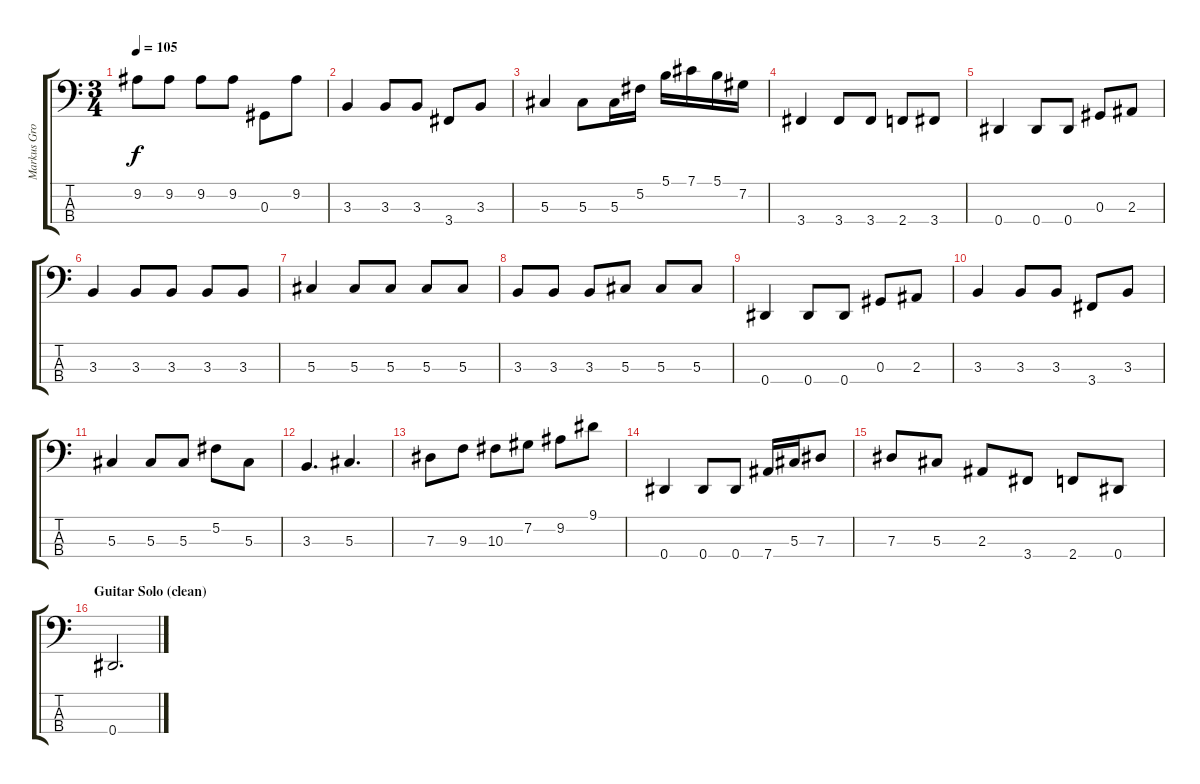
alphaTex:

\track ("Markus Grosskopf" "Markus Gro") {instrument electricbassfinger}
\staff {score tabs}
\tuning (Gb2 Db2 Ab1 Eb1) {hide}
\ts (3 4)
\tempo 105
\clef f4
\ks c
9.2.8{dy f} 9.2.8 9.2.8 9.2.8 0.3.8 9.2.8 |
3.3.4 3.3.8 3.3.8 3.4.8 3.3.8 |
5.3.4 5.3.8 5.3.16 5.2.16 5.1.16 7.1.16 5.1.16 7.2.16 |
3.4.4 3.4.8 3.4.8 2.4.8 3.4.8 |
0.4.4 0.4.8 0.4.8 0.3.8 2.3.8 |
3.3.4 3.3.8 3.3.8 3.3.8 3.3.8 |
5.3.4 5.3.8 5.3.8 5.3.8 5.3.8 |
3.3.8 3.3.8 3.3.8 5.3.8 5.3.8 5.3.8 |
0.4.4 0.4.8 0.4.8 0.3.8 2.3.8 |
3.3.4 3.3.8 3.3.8 3.4.8 3.3.8 |
5.3.4 5.3.8 5.3.8 5.2.8 5.3.8 |
3.3.4{d} 5.3.4{d} |
7.3.8 9.3.8 10.3.8 7.2.8 9.2.8 9.1.8 |
0.4.4 0.4.8 0.4.8 7.4.16 5.3.16 7.3.8 |
7.3.8 5.3.8 2.3.8 3.4.8 2.4.8 0.4.8 |
\section ("" "Guitar Solo (clean)")
0.4.2{d}
